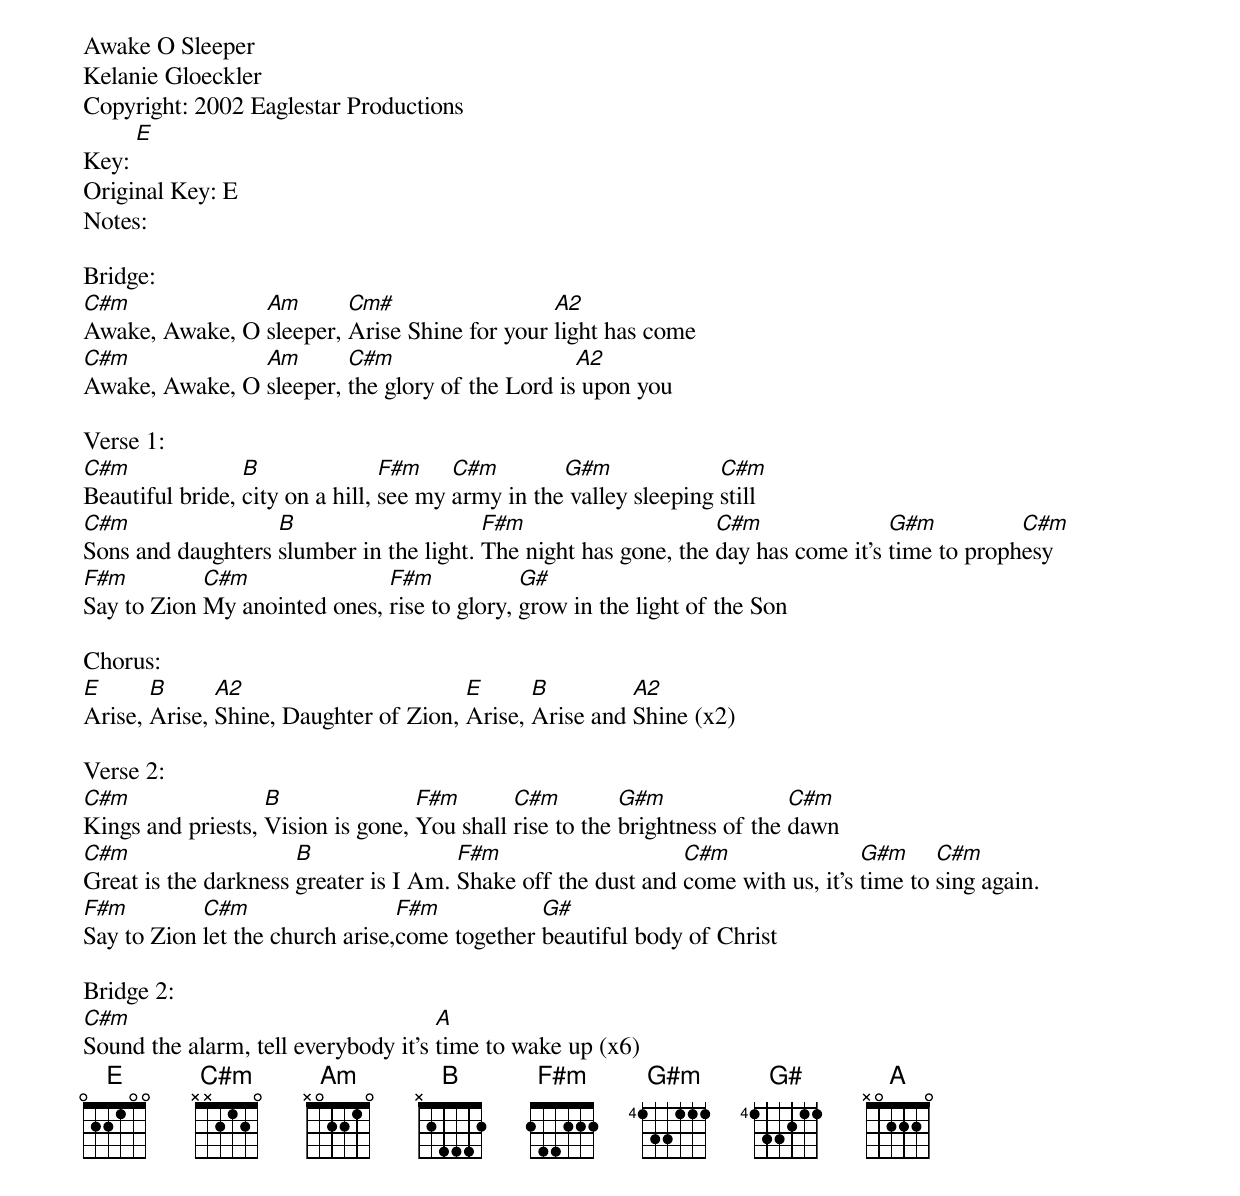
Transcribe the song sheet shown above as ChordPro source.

Awake O Sleeper
Kelanie Gloeckler
Copyright: 2002 Eaglestar Productions
Key: [E]
Original Key: E
Notes:

Bridge:
[C#m]Awake, Awake, O [Am]sleeper, [Cm#]Arise Shine for your [A2]light has come
[C#m]Awake, Awake, O [Am]sleeper, [C#m]the glory of the Lord is[A2] upon you

Verse 1:
[C#m]Beautiful bride, [B]city on a hill, [F#m]see my [C#m]army in the[G#m] valley sleeping [C#m]still
[C#m]Sons and daughters [B]slumber in the light. [F#m]The night has gone, the [C#m]day has come it's [G#m]time to proph[C#m]esy
[F#m]Say to Zion [C#m]My anointed ones, [F#m]rise to glory, [G#]grow in the light of the Son

Chorus:
[E]Arise, [B]Arise, [A2]Shine, Daughter of Zion, [E]Arise, [B]Arise and [A2]Shine (x2)

Verse 2:
[C#m]Kings and priests, [B]Vision is gone, [F#m]You shall [C#m]rise to the [G#m]brightness of the [C#m]dawn
[C#m]Great is the darkness [B]greater is I Am. [F#m]Shake off the dust and [C#m]come with us, it's [G#m]time to [C#m]sing again.
[F#m]Say to Zion [C#m]let the church arise,[F#m]come together [G#]beautiful body of Christ

Bridge 2:
[C#m]Sound the alarm, tell everybody it's [A]time to wake up (x6)
